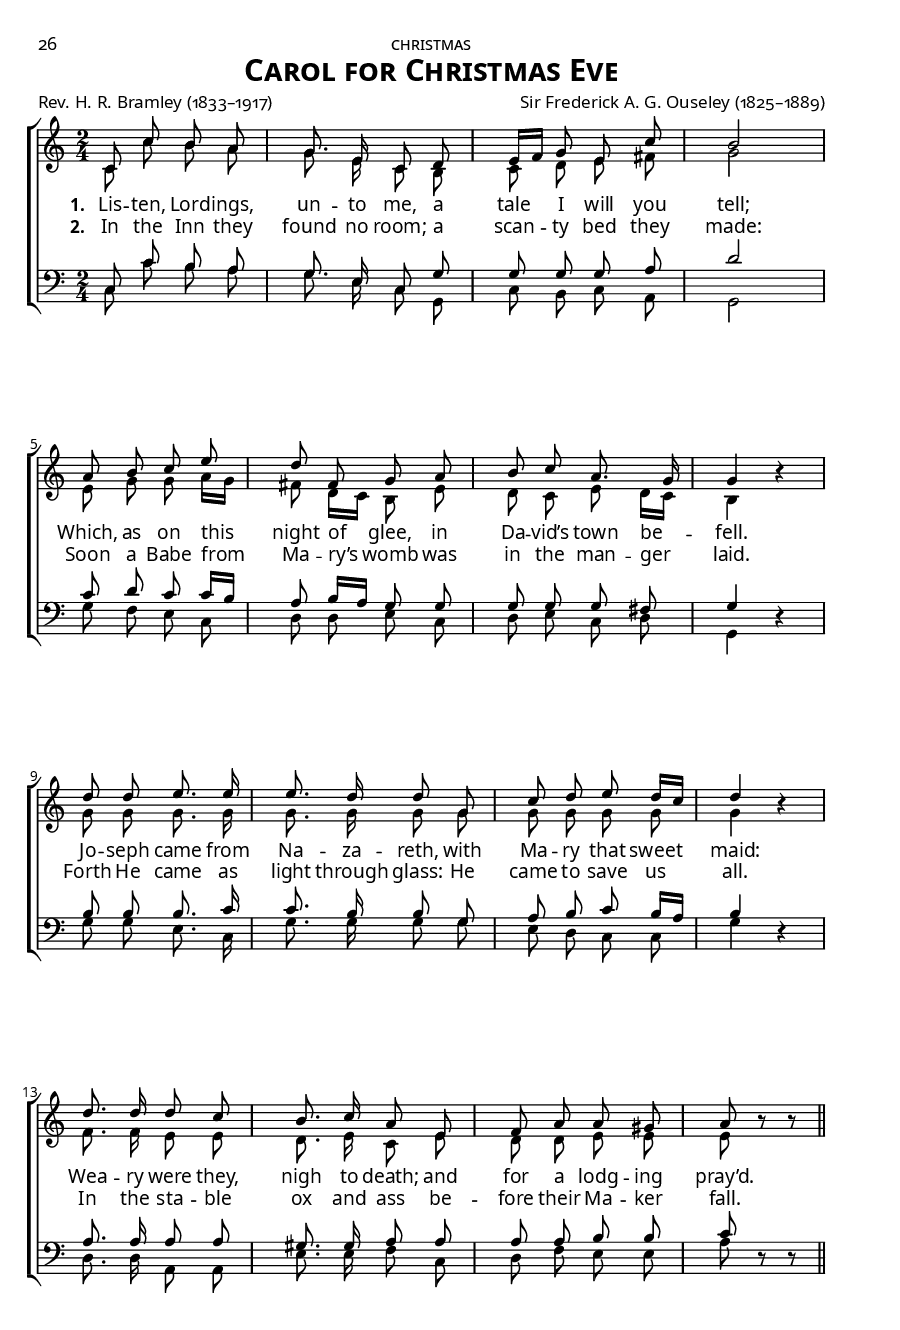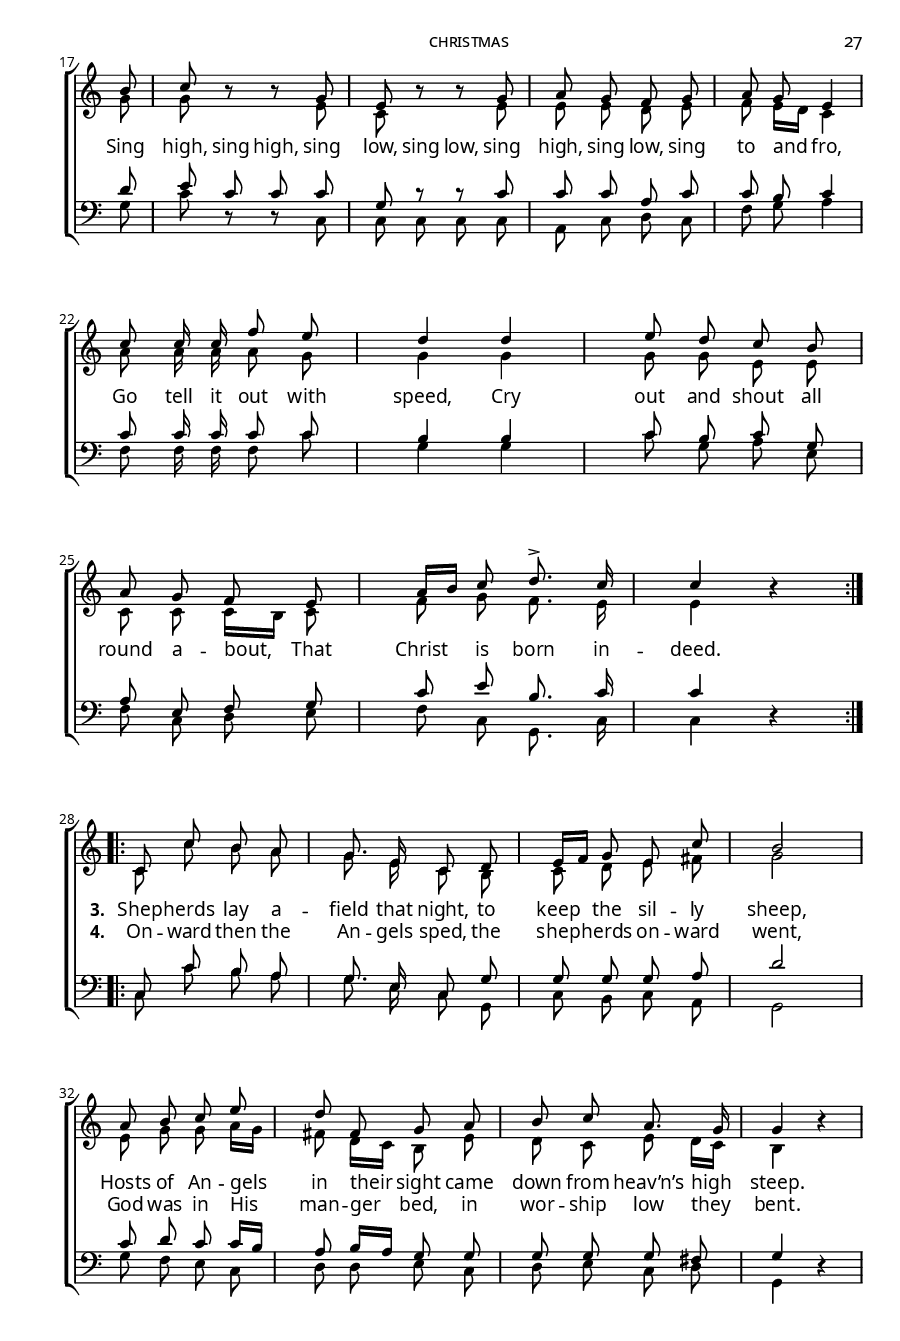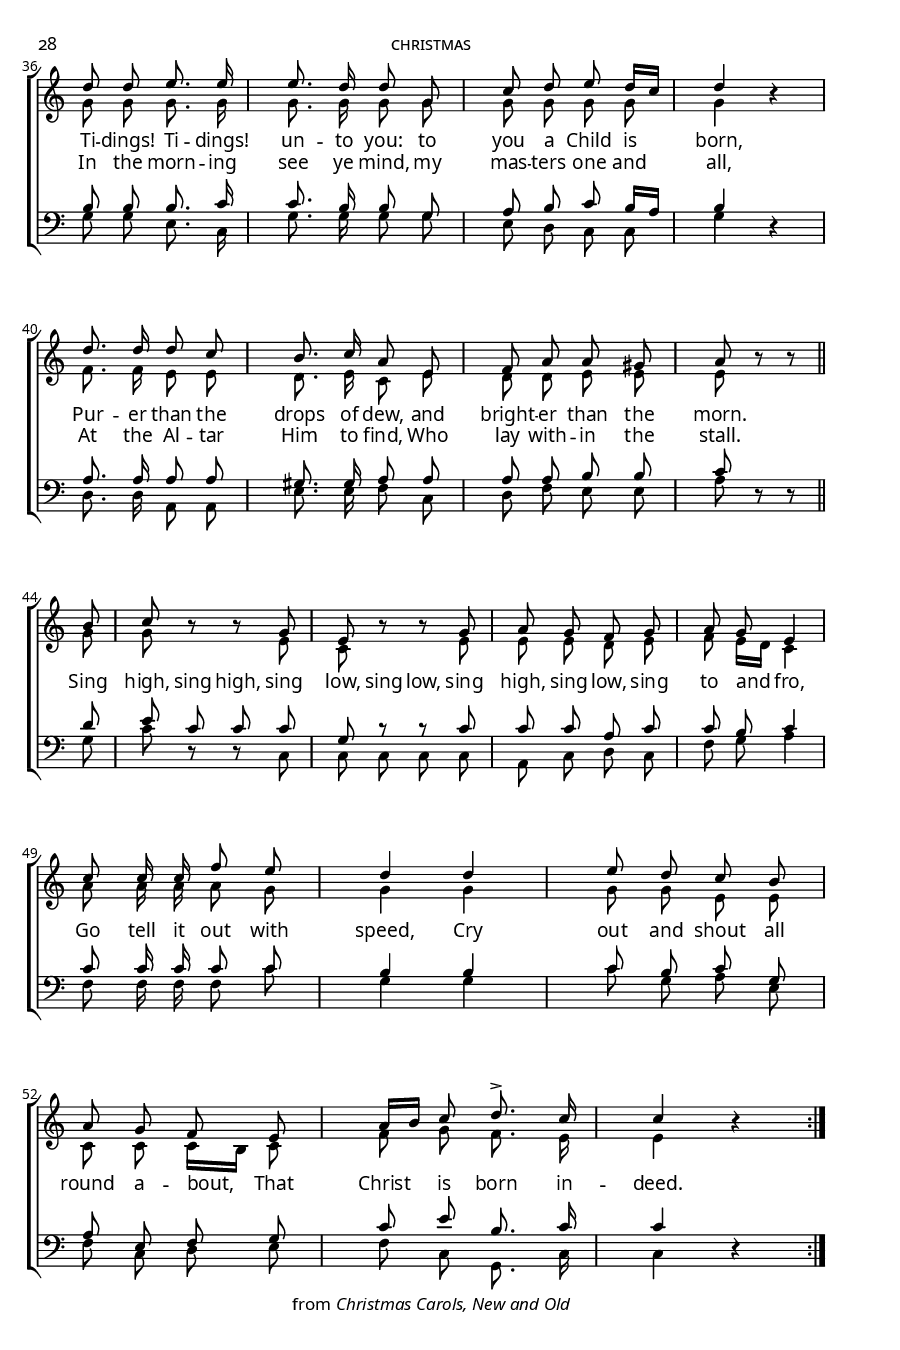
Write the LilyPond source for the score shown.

\version "2.14.2"
\include "util.ly"
\header {
  title = \markup{\override #'(font-name . "Garamond Premier Pro Semibold"){ \abs-fontsize #15 \smallCapsOldStyle"Carol for Christmas Eve"}}
  poet = \markup\oldStyleNum"Rev. H. R. Bramley (1833–1917)"
  composer = \markup\oldStyleNum"Sir Frederick A. G. Ouseley (1825–1889)"
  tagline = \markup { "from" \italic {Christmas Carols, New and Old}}
}
\paper {
  %print-all-headers = ##f
  paper-height = 9\in
  paper-width = 6\in
  indent = 0\in
  %system-system-spacing = #'((basic-distance . 10) (padding . 0))
  %system-system-spacing =
  %  #'((basic-distance . 0)
  %     (minimum-distance . 0)
  %     (padding . -5)
  %     (stretchability . 100))
  ragged-last-bottom = ##f
  ragged-bottom = ##f
  two-sided = ##t
  inner-margin = 0.5\in
  outer-margin = 0.25\in
  top-margin = 0.25\in
  bottom-margin = 0.25\in
  first-page-number = #026
  print-first-page-number = ##t
  headerLine = \markup{\override #'(font-name . "Garamond Premier Pro") \smallCapsOldStyle"christmas"}
  oddHeaderMarkup = \markup\fill-line{
     \override #'(font-name . "Garamond Premier Pro")\abs-fontsize #8.5
     \combine 
        \fill-line{"" \on-the-fly #print-page-number-check-first
        \oldStylePageNum""
        }
        \fill-line{\headerLine}
  }
  evenHeaderMarkup = \markup {
     \override #'(font-name . "Garamond Premier Pro")\abs-fontsize #8.5
     \combine
        \on-the-fly #print-page-number-check-first
        \oldStylePageNum""
        \fill-line{\headerLine}
  }
}
#(set-global-staff-size 15) \paper{ #(define fonts (make-pango-font-tree "GoudyOlSt BT" "Garamond Premier Pro" "Garamond Premier Pro" (/ 15 20))) }
global = {
  \key c \major
  \time 2/4
  \autoBeamOff
}

sopMusic = \relative c' {
  \repeat volta 2 {
    c8 c' b a |
    g8. e16 c8 d |
    e16[ f] g8 e c' |
    b2 |
    a8 b c e | 
    
    d fis, g a |
    b c a8. g16 |
    g4 b\rest |
    d8 d e8. e16 |
    e8. d16 d8 g, | 
    
    c d e d16[ c] |
    d4 b\rest |
    d8. d16 d8 c |
    b8. c16 a8 e |
    f a a gis | 
    
    \partial 4. a b\rest b\rest \bar "||" \break
    \partial 8 b |
    c b\rest b\rest g |
    e b'\rest b\rest g |
    a g f g |
    a g e4 | \break
    
    c'8 c16 c f8 e |
    d4 d |
    e8 d c b |
    a g f e |
    a16[ b] c8 d8.-> c16 |
    c4 b\rest \break
  }
}
sopWords = \lyricmode {
  
}

altoMusic = \relative c' {
  c8 c' b a |
  g8. e16 c8 b |
  c d e fis |
  g2 |
  e8 g g a16[ g] |
  
  fis8 d16[ c] b8 e |
  d c e d16[ c] |
  b4 s |
  g'8 g g8. g16 |
  g8. g16 g8 g |
  
  g g g g |
  g4 s |
  f8. f16 e8 e |
  d8. e16 c8 e |
  d d e e |
  
  e s s g |
  g s s e |
  c s s e |
  e e d e |
  f e16[ d] c4 |
  
  a'8 a16 a a8 g |
  g4 g |
  g8 g e e |
  c c c16[ b] c8 |
  f g f8. e16 |
  e4 s
}
altoWords = \lyricmode {
  \dropLyricsVII
  \set stanza = #"1. "
  Lis -- ten, Lord -- ings, un -- to me, a tale I will you tell;
  Which, as on this night of glee, in Da -- vid’s town be -- fell.
  Jo -- seph came from Na -- za -- reth, with Ma -- ry that sweet maid:
  Wea -- ry were they, nigh to death; and for a lodg -- ing pray’d.
  
  \set associatedVoice = "tenors"
  Sing high, sing high,
  \set associatedVoice = "basses" sing low,
  sing low, sing high, sing low,
  \unset associatedVoice
  sing to and fro,
  Go tell it out with speed, Cry out and shout all round a -- bout,
  That Christ is born in -- deed.
  
  
  \set stanza = #"3. "
  Shep -- herds lay a -- field that night, to keep the sil -- ly sheep,
  Hosts of An -- gels in their sight came down from heav’n’s high steep.
  Ti -- dings! Ti -- dings! un -- to you: to you a Child is born,
  Pur -- er than the drops of dew, and bright -- er than the morn.
  
  \set associatedVoice = "tenors"
  Sing high, sing high,
  \set associatedVoice = "basses" sing low,
  sing low, sing high, sing low,
  \unset associatedVoice
  sing to and fro,
  Go tell it out with speed, Cry out and shout all round a -- bout,
  That Christ is born in -- deed.
}
altoWordsII = \lyricmode {
  \dropLyricsVII
%\markup\italic
  \set stanza = #"2. "
  In the Inn they found no room; a scan  -- ty bed they made:
  Soon a Babe from Ma -- ry’s womb was in the man -- ger laid.
  Forth He came as light through glass: He came to save us all.
  In the sta -- ble ox and ass be -- fore their Ma -- ker fall.
  
  \repeat unfold 32 \skip1
  
  \set stanza = #"4. "
  On -- ward then the An -- gels sped, the shep -- herds on -- ward went,
  God was in His man -- ger bed, in wor -- ship low they bent.
  In the morn -- ing see ye mind, my mas -- ters one and all,
  At the Al -- tar Him to find, Who lay with -- in the stall.
}
altoWordsIII = \lyricmode {
}
altoWordsIV = \lyricmode {
}
altoWordsV = \lyricmode {
  \set stanza = #"5. "
  \set ignoreMelismata = ##t
}
altoWordsVI = \lyricmode {
  \set stanza = #"6. "
  \set ignoreMelismata = ##t
}
tenorMusic = \relative c {
  c8 c' b a |
  g8. e16 c8 g' |
  g g g a |
  d2 |
  c8 d c c16[ b] |
  
  a8 b16[ a] g8 g |
  g g g fis |
  g4 s |
  b8 b b8. c16 |
  c8. b16 b8 g |
  
  a b c b16[ a] |
  b4 s |
  a8. a16 a8 a |
  gis8. gis16 a8 a |
  a a b b |
  
  c8 s s d |
  e c c c |
  g c\rest c\rest c |
  c c a c |
  c b c4 |
  
  c8 c16 c c8 c |
  b4 b |
  c8 b c g |
  a e f g |
  c e b8. c16 |
  c4 s
}
tenorWords = \lyricmode {
}
tenorWordsBass = \lyricmode {
}

bassMusic = \relative c {
  c8 c' b a |
  g8. e16 c8 g |
  c b c a |
  g2 |
  g'8 f e c |
  
  d d e c |
  d e c d |
  g,4 d'\rest |
  g8 g e8. c16 |
  g'8. g16 g8 g |
  
  e d c c |
  g'4 d\rest |
  d8. d16 a8 a |
  e'8. e16 f8 c |
  d f e e |
  
  a d,\rest d\rest g |
  c d,\rest d\rest c |
  c c c c |
  a c d c |
  f g a4 |
  
  f8 f16 f f8 c' |
  g4 g |
  c8 g a e |
  f c d e |
  f c g8. c16 c4 d\rest
}
bassWords = \lyricmode {

}

pianoRH = \relative c' {
  
}
pianoLH = \relative c' {
  
}

\score {
  <<
   \new ChoirStaff <<
%    \new Lyrics = sopranos \with { \override VerticalAxisGroup #'nonstaff-relatedstaff-spacing = #'((basic-distance . 1)) }
    \new Staff = women <<
      \new Voice = "sopranos" { \voiceOne << \global \repeat unfold 2 \sopMusic >> }
      \new Voice = "altos" { \voiceTwo << \global \repeat unfold 2 \altoMusic >> }
    >>
   \new Staff = men <<
      \clef bass
      \new Voice = "tenors" { \voiceOne << \global \repeat unfold 2 \tenorMusic >> }
      \new Voice = "basses" { \voiceTwo << \global \repeat unfold 2 \bassMusic >> }
    >>
    \new Lyrics \with { alignAboveContext = #"women" \override VerticalAxisGroup #'nonstaff-relatedstaff-spacing = #'((basic-distance . 1))} \lyricsto "sopranos" \sopWords
     \new Lyrics = "altosVI"  \with { alignBelowContext = #"women" \override VerticalAxisGroup #'nonstaff-relatedstaff-spacing = #'((basic-distance . 1))} \lyricsto "altos" \altoWordsVI
    \new Lyrics = "altosV"  \with { alignBelowContext = #"women" \override VerticalAxisGroup #'nonstaff-relatedstaff-spacing = #'((basic-distance . 1))} \lyricsto "altos" \altoWordsV
    \new Lyrics = "altosIV"  \with { alignBelowContext = #"women" \override VerticalAxisGroup #'nonstaff-relatedstaff-spacing = #'((basic-distance . 1))} \lyricsto "altos" \altoWordsIV
    \new Lyrics = "altosIII"  \with { alignBelowContext = #"women" \override VerticalAxisGroup #'nonstaff-relatedstaff-spacing = #'((basic-distance . 1))} \lyricsto "altos" \altoWordsIII
    \new Lyrics = "altosII"  \with { alignBelowContext = #"women" \override VerticalAxisGroup #'nonstaff-relatedstaff-spacing = #'((basic-distance . 1))} \lyricsto "altos" \altoWordsII
    \new Lyrics = "altos"  \with { alignBelowContext = #"women" \override VerticalAxisGroup #'nonstaff-relatedstaff-spacing = #'((basic-distance . 1))} \lyricsto "altos" \altoWords
%    \new Lyrics \with { alignAboveContext = #"men" \override VerticalAxisGroup #'nonstaff-relatedstaff-spacing = #'((basic-distance . 1)) } \lyricsto "tenors" \tenorWords
    \new Lyrics \with { alignBelowContext = #"men" \override VerticalAxisGroup #'nonstaff-relatedstaff-spacing = #'((basic-distance . 1)) } \lyricsto "basses" \bassWords
  >>
%    \new PianoStaff << \new Staff { \new Voice { \pianoRH } } \new Staff { \clef "bass" \pianoLH } >>
  >>
  \layout {
    \context {
      \Score
      \override SpacingSpanner #'base-shortest-duration = #(ly:make-moment 1 2)
      \override SpacingSpanner #'common-shortest-duration = #(ly:make-moment 1 2)
    }
    \context {
      % Remove all empty staves
      % \Staff \RemoveEmptyStaves \override VerticalAxisGroup #'remove-first = ##t
    }
  }
  \midi {
    \tempo 4 = 90
    \set Staff.midiInstrument = "flute"
  
    \context {
      \Voice
      \remove "Dynamic_performer"
    }
  }
}
